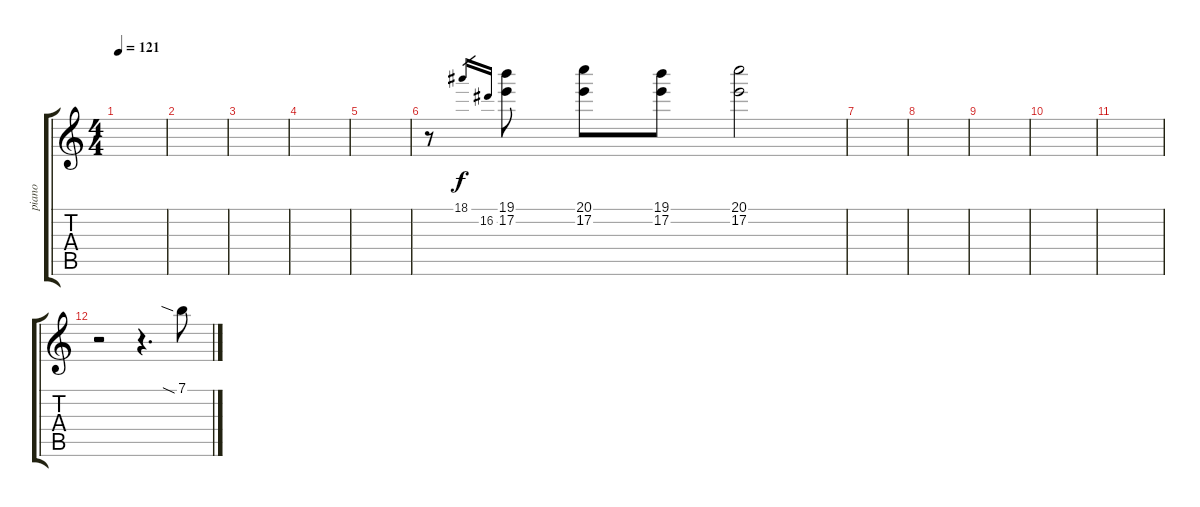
\track ("piano" "piano") {instrument acousticguitarnylon}
\staff {score tabs}
\tuning (E4 B3 G3 D3 A2 E2) {hide}
\ts (4 4)
\tempo 121
\clef g2
\ks c
|
|
|
|
|
r.8 18.1.16{gr} 16.2.16{gr} (19.1 17.2).8 (20.1 17.2).8 (19.1 17.2).8 (20.1 17.2).2 |
|
|
|
|
|
r.2 r.4{d} 7.1{sia}.8
